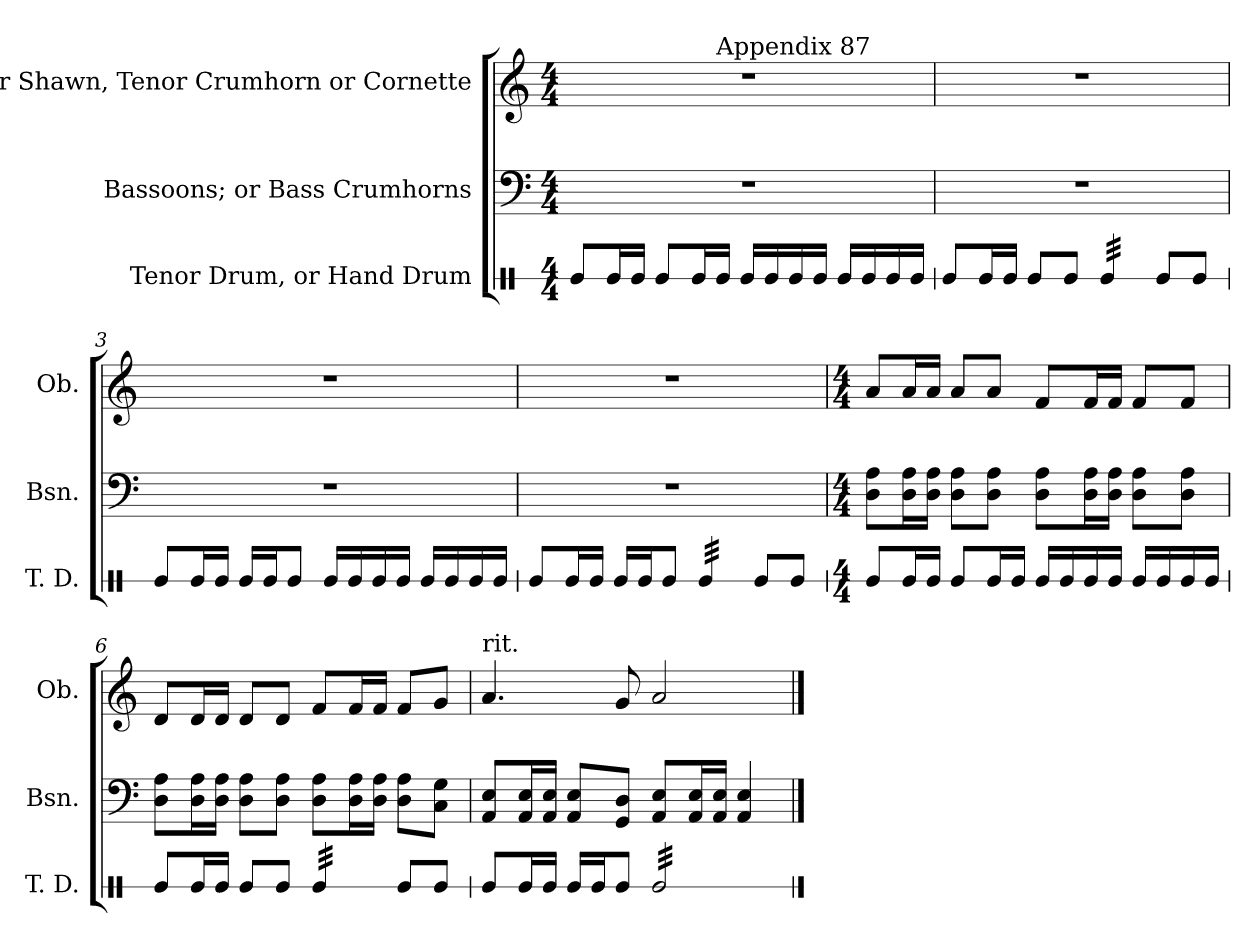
**kern	**kern	**kern
*part3	*part2	*part1
*staff3	*staff2	*staff1
*I"Tenor Drum, or Hand Drum	*I"Bassoons; or Bass Crumhorns	*I"Oboe or Shawn, Tenor Crumhorn or Cornette
*I'T. D.	*I'Bsn.	*I'Ob.
!!LO:PB:g=z
*stria1	*	*
*clefX	*clefF4	*clefG2
*k[]	*k[]	*k[]
*C:	*C:	*C:
*M4/4	*M4/4	*M4/4
*MM116	*MM116	*MM116
=1	=1	=1
*	*	*^
8Rei/L	1r	1r	4..ryy
16Rei/L	.	.	.
16Rei/JJ	.	.	.
8Rei/L	.	.	.
16Rei/L	.	.	.
!	!	!	!LO:TX:a:t=Appendix 87
16Rei/JJ	.	.	2ryy
16Rei/LL	.	.	.
16Rei/	.	.	.
16Rei/	.	.	.
16Rei/JJ	.	.	.
16Rei/LL	.	.	.
16Rei/	.	.	.
16Rei/	.	.	.
16Rei/JJ	.	.	16ryy
*	*	*v	*v
=2	=2	=2
8Rei/L	1r	1r
16Rei/L	.	.
16Rei/JJ	.	.
8Rei/L	.	.
8Rei/J	.	.
*tremolo	*	*
32Rei/LLL	.	.
32Rei/	.	.
32Rei/	.	.
32Rei/	.	.
32Rei/	.	.
32Rei/	.	.
32Rei/	.	.
32Rei/JJJ	.	.
*Xtremolo	*	*
8Rei/L	.	.
8Rei/J	.	.
!!LO:LB:g=z
=3	=3	=3
8Rei/L	1r	1r
16Rei/L	.	.
16Rei/JJ	.	.
16Rei/LL	.	.
16Rei/J	.	.
8Rei/J	.	.
16Rei/LL	.	.
16Rei/	.	.
16Rei/	.	.
16Rei/JJ	.	.
16Rei/LL	.	.
16Rei/	.	.
16Rei/	.	.
16Rei/JJ	.	.
=4	=4	=4
8Rei/L	1r	1r
16Rei/L	.	.
16Rei/JJ	.	.
16Rei/LL	.	.
16Rei/J	.	.
8Rei/J	.	.
*tremolo	*	*
32Rei/LLL	.	.
32Rei/	.	.
32Rei/	.	.
32Rei/	.	.
32Rei/	.	.
32Rei/	.	.
32Rei/	.	.
32Rei/JJJ	.	.
*Xtremolo	*	*
8Rei/L	.	.
8Rei/J	.	.
!!LO:LB:g=z
=5	=5	=5
*M4/4	*M4/4	*M4/4
8Rei/L	8Di\ 8AiL	8ai/L
16Rei/L	16Di\ 16AiL	16ai/L
16Rei/JJ	16Di\ 16AiJJ	16ai/JJ
8Rei/L	8Di\ 8AiL	8ai/L
16Rei/L	8Di\ 8AiJ	8ai/J
16Rei/JJ	.	.
16Rei/LL	8Di\ 8AiL	8fi/L
16Rei/	.	.
16Rei/	16Di\ 16AiL	16fi/L
16Rei/JJ	16Di\ 16AiJJ	16fi/JJ
16Rei/LL	8Di\ 8AiL	8fi/L
16Rei/	.	.
16Rei/	8Di\ 8AiJ	8fi/J
16Rei/JJ	.	.
=6	=6	=6
8Rei/L	8Di\ 8AiL	8di/L
16Rei/L	16Di\ 16AiL	16di/L
16Rei/JJ	16Di\ 16AiJJ	16di/JJ
8Rei/L	8Di\ 8AiL	8di/L
8Rei/J	8Di\ 8AiJ	8di/J
*tremolo	*	*
32Rei/LLL	8Di\ 8AiL	8fi/L
32Rei/	.	.
32Rei/	.	.
32Rei/	.	.
32Rei/	16Di\ 16AiL	16fi/L
32Rei/	.	.
32Rei/	16Di\ 16AiJJ	16fi/JJ
32Rei/JJJ	.	.
*Xtremolo	*	*
8Rei/L	8Di\ 8AiL	8fi/L
8Rei/J	8Ci\ 8GiJ	8gi/J
=7	=7	=7
!	!	!LO:TX:t=rit.
8Rei/L	8AAi/ 8EiL	4.ai/
16Rei/L	16AAi/ 16EiL	.
16Rei/JJ	16AAi/ 16EiJJ	.
16Rei/LL	8AAi/ 8EiL	.
16Rei/J	.	.
8Rei/J	8GGi/ 8DiJ	8gi/
*tremolo	*	*
32Rei/LLL	8AAi/ 8EiL	2ai/
32Rei/	.	.
32Rei/	.	.
32Rei/	.	.
32Rei/	16AAi/ 16EiL	.
32Rei/	.	.
32Rei/	16AAi/ 16EiJJ	.
32Rei/	.	.
32Rei/	4AAi/ 4Ei	.
32Rei/	.	.
32Rei/	.	.
32Rei/	.	.
32Rei/	.	.
32Rei/	.	.
32Rei/	.	.
32Rei/JJJ	.	.
*Xtremolo	*	*
==	==	==
*-	*-	*-
